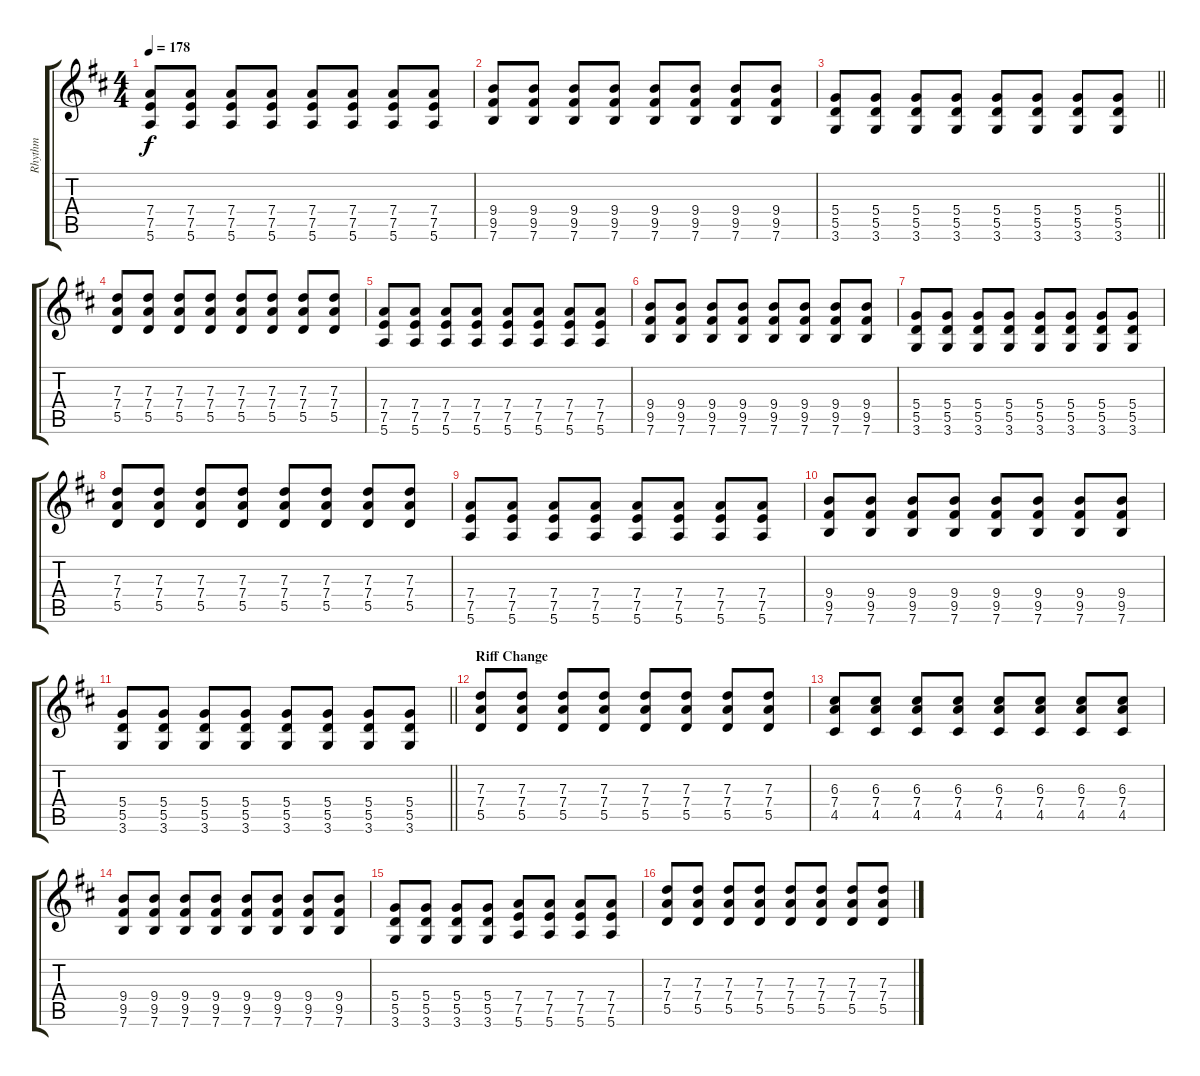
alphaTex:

\track ("Rhythm" "Rhythm") {instrument distortionguitar}
\staff {score tabs}
\tuning (E4 B3 G3 D3 A2 E2) {hide}
\ts (4 4)
\tempo 178
\clef g2
\ks d
(7.4 7.5 5.6).8{dy f} (7.4 7.5 5.6).8 (7.4 7.5 5.6).8 (7.4 7.5 5.6).8 (7.4 7.5 5.6).8 (7.4 7.5 5.6).8 (7.4 7.5 5.6).8 (7.4 7.5 5.6).8 |
(9.4 9.5 7.6).8 (9.4 9.5 7.6).8 (9.4 9.5 7.6).8 (9.4 9.5 7.6).8 (9.4 9.5 7.6).8 (9.4 9.5 7.6).8 (9.4 9.5 7.6).8 (9.4 9.5 7.6).8 |
\barLineRight lightlight
(5.4 5.5 3.6).8 (5.4 5.5 3.6).8 (5.4 5.5 3.6).8 (5.4 5.5 3.6).8 (5.4 5.5 3.6).8 (5.4 5.5 3.6).8 (5.4 5.5 3.6).8 (5.4 5.5 3.6).8 |
(7.3 7.4 5.5).8 (7.3 7.4 5.5).8 (7.3 7.4 5.5).8 (7.3 7.4 5.5).8 (7.3 7.4 5.5).8 (7.3 7.4 5.5).8 (7.3 7.4 5.5).8 (7.3 7.4 5.5).8 |
(7.4 7.5 5.6).8 (7.4 7.5 5.6).8 (7.4 7.5 5.6).8 (7.4 7.5 5.6).8 (7.4 7.5 5.6).8 (7.4 7.5 5.6).8 (7.4 7.5 5.6).8 (7.4 7.5 5.6).8 |
(9.4 9.5 7.6).8 (9.4 9.5 7.6).8 (9.4 9.5 7.6).8 (9.4 9.5 7.6).8 (9.4 9.5 7.6).8 (9.4 9.5 7.6).8 (9.4 9.5 7.6).8 (9.4 9.5 7.6).8 |
(5.4 5.5 3.6).8 (5.4 5.5 3.6).8 (5.4 5.5 3.6).8 (5.4 5.5 3.6).8 (5.4 5.5 3.6).8 (5.4 5.5 3.6).8 (5.4 5.5 3.6).8 (5.4 5.5 3.6).8 |
(7.3 7.4 5.5).8 (7.3 7.4 5.5).8 (7.3 7.4 5.5).8 (7.3 7.4 5.5).8 (7.3 7.4 5.5).8 (7.3 7.4 5.5).8 (7.3 7.4 5.5).8 (7.3 7.4 5.5).8 |
(7.4 7.5 5.6).8 (7.4 7.5 5.6).8 (7.4 7.5 5.6).8 (7.4 7.5 5.6).8 (7.4 7.5 5.6).8 (7.4 7.5 5.6).8 (7.4 7.5 5.6).8 (7.4 7.5 5.6).8 |
(9.4 9.5 7.6).8 (9.4 9.5 7.6).8 (9.4 9.5 7.6).8 (9.4 9.5 7.6).8 (9.4 9.5 7.6).8 (9.4 9.5 7.6).8 (9.4 9.5 7.6).8 (9.4 9.5 7.6).8 |
\barLineRight lightlight
(5.4 5.5 3.6).8 (5.4 5.5 3.6).8 (5.4 5.5 3.6).8 (5.4 5.5 3.6).8 (5.4 5.5 3.6).8 (5.4 5.5 3.6).8 (5.4 5.5 3.6).8 (5.4 5.5 3.6).8 |
\section ("" "Riff Change")
(7.3 7.4 5.5).8 (7.3 7.4 5.5).8 (7.3 7.4 5.5).8 (7.3 7.4 5.5).8 (7.3 7.4 5.5).8 (7.3 7.4 5.5).8 (7.3 7.4 5.5).8 (7.3 7.4 5.5).8 |
(6.3 7.4 4.5).8 (6.3 7.4 4.5).8 (6.3 7.4 4.5).8 (6.3 7.4 4.5).8 (6.3 7.4 4.5).8 (6.3 7.4 4.5).8 (6.3 7.4 4.5).8 (6.3 7.4 4.5).8 |
(9.4 9.5 7.6).8 (9.4 9.5 7.6).8 (9.4 9.5 7.6).8 (9.4 9.5 7.6).8 (9.4 9.5 7.6).8 (9.4 9.5 7.6).8 (9.4 9.5 7.6).8 (9.4 9.5 7.6).8 |
(5.4 5.5 3.6).8 (5.4 5.5 3.6).8 (5.4 5.5 3.6).8 (5.4 5.5 3.6).8 (7.4 7.5 5.6).8 (7.4 7.5 5.6).8 (7.4 7.5 5.6).8 (7.4 7.5 5.6).8 |
(7.3 7.4 5.5).8 (7.3 7.4 5.5).8 (7.3 7.4 5.5).8 (7.3 7.4 5.5).8 (7.3 7.4 5.5).8 (7.3 7.4 5.5).8 (7.3 7.4 5.5).8 (7.3 7.4 5.5).8
